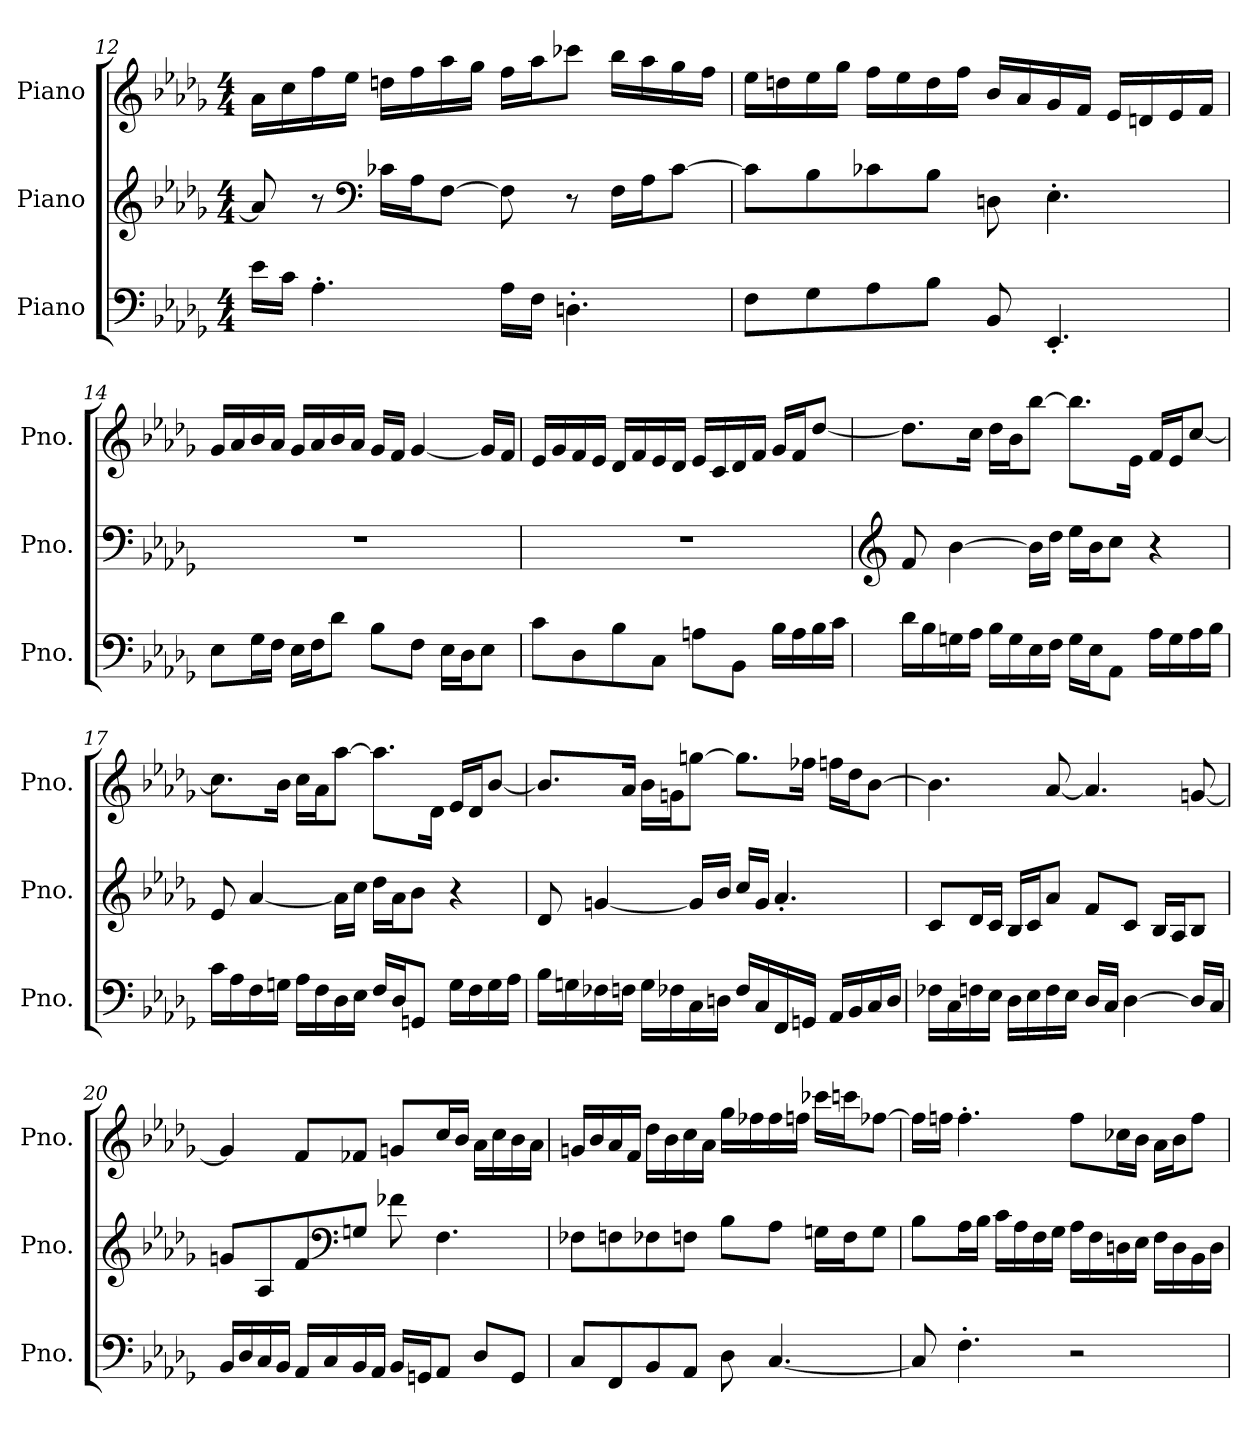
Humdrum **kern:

**kern	**kern	**kern
*part3	*part2	*part1
*staff3	*staff2	*staff1
*I"Piano	*I"Piano	*I"Piano
*I'Pno.	*I'Pno.	*I'Pno.
*clefF4	*clefG2	*clefG2
*k[b-e-a-d-g-]	*k[b-e-a-d-g-]	*k[b-e-a-d-g-]
*M4/4	*M4/4	*M4/4
=12	=12	=12
16e-i\LL	8a-j/]	16a-Z\LL
16ci\JJ	.	16ccZ\
4.A-'i\	8r	16ffZ\
.	.	16ee-Z\JJ
*	*clefF4	*
.	16c-Xj\LL	16ddnZ\LL
.	16A-j\J	16ffZ\
.	[8Fj\J	16aa-Z\
.	.	16gg-Z\JJ
16A-i\LL	8Fj\]	16ffZ\LL
16Fi\JJ	.	16aa-Z\J
4.Dn'i\	8r	8ccc-XZ\J
.	16Fj\LL	16bb-Z\LL
.	16A-j\J	16aa-Z\
.	[8c-j\J	16gg-Z\
.	.	16ffZ\JJ
!!LO:LB:g=z
=13	=13	=13
8Fi\L	8c-j\L]	16ee-Z\LL
.	.	16ddnZ\
8G-i\	8B-j\	16ee-Z\
.	.	16gg-Z\JJ
8A-i\	8c-Xj\	16ffZ\LL
.	.	16ee-Z\
8B-i\J	8B-j\J	16ddZ\
.	.	16ffZ\JJ
8BB-i/	8Dnj\	16b-Z/LL
.	.	16a-Z/
4.EE-'i/	4.E-'j\	16g-Z/
.	.	16fZ/JJ
.	.	16e-Z/LL
.	.	16dnZ/
.	.	16e-Z/
.	.	16fZ/JJ
=14	=14	=14
8E-i\L	1r	16g-Z/LL
.	.	16a-Z/
16G-i\L	.	16b-Z/
16Fi\JJ	.	16a-Z/JJ
16E-i\LL	.	16g-Z/LL
16Fi\J	.	16a-Z/
8d-i\J	.	16b-Z/
.	.	16a-Z/JJ
8B-i\L	.	16g-Z/LL
.	.	16fZ/JJ
8Fi\J	.	[4g-Z/
16E-i\LL	.	.
16D-i\J	.	.
8E-i\J	.	16g-Z/LL]
.	.	16fZ/JJ
!!LO:LB:g=z
=15	=15	=15
8ci\L	1r	16e-Z/LL
.	.	16g-Z/
8D-i\	.	16fZ/
.	.	16e-Z/JJ
8B-i\	.	16d-Z/LL
.	.	16fZ/
8Ci\J	.	16e-Z/
.	.	16d-Z/JJ
8Ani\L	.	16e-Z/LL
.	.	16cZ/
8BB-i\J	.	16d-Z/
.	.	16fZ/JJ
16B-i\LL	.	16g-Z/LL
16Ai\	.	16fZ/J
16B-i\	.	[8dd-Z/J
16ci\JJ	.	.
=16	=16	=16
*	*clefG2	*
16d-i\LL	8fj/	8.dd-Z\L]
16B-i\	.	.
16Gni\	[4b-j\	.
16A-i\JJ	.	16ccZ\Jk
16B-i\LL	.	16dd-Z\LL
16Gi\	.	16b-Z\J
16E-i\	16b-j\LL]	[8bb-Z\J
16Fi\JJ	16dd-j\JJ	.
16Gi\LL	16ee-j\LL	8.bb-Z\L]
16E-i\J	16b-j\J	.
8AA-i\J	8ccj\J	.
.	.	16e-Z\Jk
16A-i\LL	4r	16fZ/LL
16Gi\	.	16e-Z/J
16A-i\	.	[8ccZ/J
16B-i\JJ	.	.
!!LO:PB:g=z
=17	=17	=17
16ci\LL	8e-j/	8.ccZ\L]
16A-i\	.	.
16Fi\	[4a-j/	.
16Gni\JJ	.	16b-Z\Jk
16A-i\LL	.	16ccZ\LL
16Fi\	.	16a-Z\J
16D-i\	16a-j\LL]	[8aa-Z\J
16E-i\JJ	16ccj\JJ	.
16Fi/LL	16dd-j\LL	8.aa-Z\L]
16D-i/J	16a-j\J	.
8GGni/J	8b-j\J	.
.	.	16d-Z\Jk
16Gi\LL	4r	16e-Z/LL
16Fi\	.	16d-Z/J
16Gi\	.	[8b-Z/J
16A-i\JJ	.	.
=18	=18	=18
16B-i\LL	8d-j/	8.b-Z/L]
16Gni\	.	.
16F-Xi\	[4gnj/	.
16Fni\JJ	.	16a-Z/Jk
16Gi\LL	.	16b-Z\LL
16F-Xi\	.	16gnZ\J
16Ci\	16gj/LL]	[8ggnZ\J
16Dni\JJ	16b-j/JJ	.
16F-i/LL	16ccj/LL	8.ggZ\L]
16Ci/	16gj/JJ	.
16FFi/	4.a-'j/	.
16GGni/JJ	.	16ff-XZ\Jk
16AA-i/LL	.	16ffnZ\LL
16BB-i/	.	16dd-Z\J
16Ci/	.	[8b-Z\J
16Di/JJ	.	.
!!LO:LB:g=z
=19	=19	=19
16F-Xi\LL	8cj/L	4.b-Z\]
16Ci\	.	.
16Fni\	16d-j/L	.
16E-i\JJ	16cj/JJ	.
16D-i\LL	16B-j/LL	.
16E-i\	16cj/J	.
16Fi\	8a-j/J	[8a-Z/
16E-i\JJ	.	.
16D-i/LL	8fj/L	4.a-Z/]
16Ci/JJ	.	.
[4D-i\	8cj/J	.
.	16B-j/LL	.
.	16A-j/J	.
16D-i/LL]	8B-j/J	[8gnZ/
16Ci/JJ	.	.
=20	=20	=20
16BB-i/LL	8gnj/L	4gZ/]
16D-i/	.	.
16Ci/	8A-j/	.
16BB-i/JJ	.	.
16AA-i/LL	8fj/	8fZ/L
16Ci/	.	.
*	*clefF4	*
16BB-i/	8Gnj/J	8f-XZ/J
16AA-i/JJ	.	.
16BB-i/LL	8f-Xj\	8gnZ/L
16GGni/J	.	.
8AA-i/J	4.Fj\	16ccZ/L
.	.	16b-Z/JJ
8D-i/L	.	16a-Z\LL
.	.	16ccZ\
8GGi/J	.	16b-Z\
.	.	16a-Z\JJ
!!LO:LB:g=z
=21	=21	=21
8Ci/L	8F-Xj\L	16gnZ/LL
.	.	16b-Z/
8FFi/	8Fnj\	16a-Z/
.	.	16fZ/JJ
8BB-i/	8F-Xj\	16dd-Z\LL
.	.	16b-Z\
8AA-i/J	8Fnj\J	16ccZ\
.	.	16a-Z\JJ
8D-i\	8B-j\L	16gg-Z\LL
.	.	16ff-XZ\
[4.Ci/	8A-j\J	16ff-Z\
.	.	16ffnZ\JJ
.	16Gnj\LL	16ccc-XZ\LL
.	16Fj\J	16cccnZ\J
.	8Gj\J	[8ff-XZ\J
=22	=22	=22
8Ci/]	8B-j\L	16ff-Z\LL]
.	.	16ffnZ\JJ
4.F'i\	16A-j\L	4.ff'Z\
.	16B-j\JJ	.
.	16cj\LL	.
.	16A-j\	.
.	16Fj\	.
.	16G-j\JJ	.
2r	16A-j\LL	8ffZ\L
.	16Fj\	.
.	16Dnj\	16cc-XZ\L
.	16E-j\JJ	16b-Z\JJ
.	16Fj\LL	16a-Z\LL
.	16Dj\	16b-Z\J
.	16BB-j\	8ffZ\J
.	16Dj\JJ	.
=	=	=
*-	*-	*-
